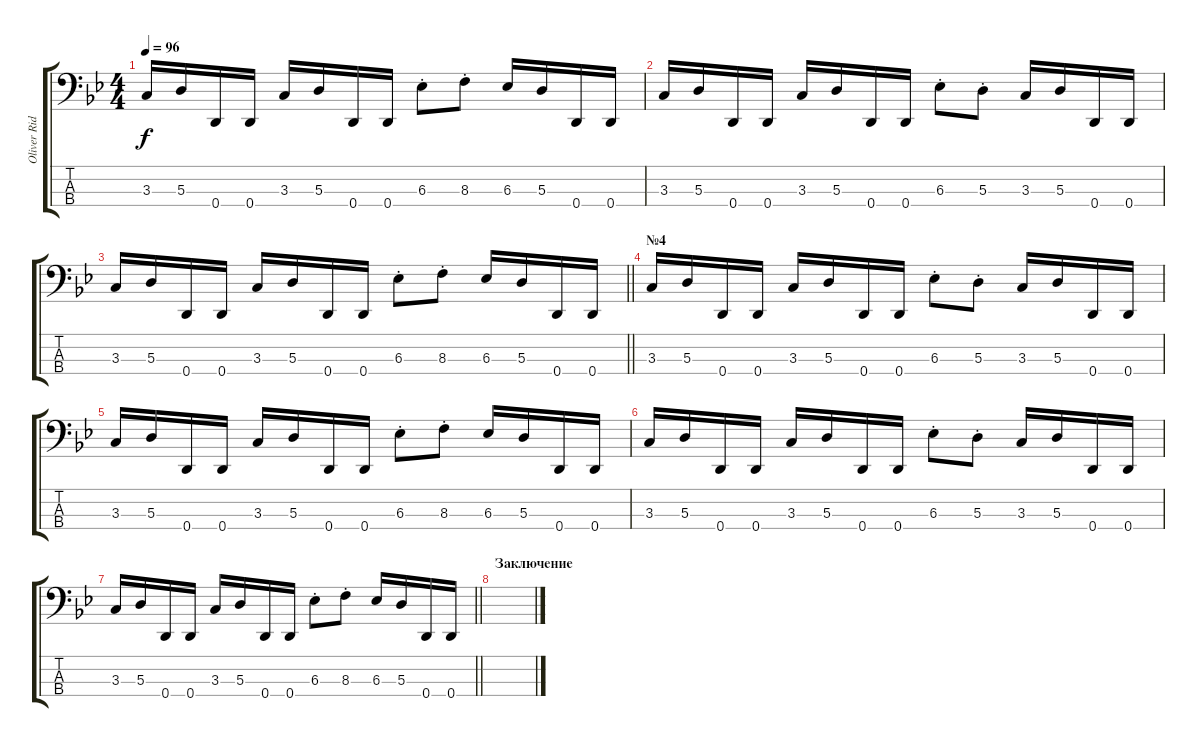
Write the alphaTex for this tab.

\track ("Oliver Ridel" "Oliver Rid") {instrument electricbassfinger}
\staff {score tabs}
\tuning (G2 D2 A1 D1) {hide}
\ts (4 4)
\tempo 96
\clef f4
\ks bb
3.3.16{dy f} 5.3.16 0.4.16 0.4.16 3.3.16 5.3.16 0.4.16 0.4.16 6.3{st}.8 8.3{st}.8 6.3.16 5.3.16 0.4.16 0.4.16 |
3.3.16 5.3.16 0.4.16 0.4.16 3.3.16 5.3.16 0.4.16 0.4.16 6.3{st}.8 5.3{st}.8 3.3.16 5.3.16 0.4.16 0.4.16 |
\barLineRight lightlight
3.3.16 5.3.16 0.4.16 0.4.16 3.3.16 5.3.16 0.4.16 0.4.16 6.3{st}.8 8.3{st}.8 6.3.16 5.3.16 0.4.16 0.4.16 |
\section ("" "№4")
3.3.16 5.3.16 0.4.16 0.4.16 3.3.16 5.3.16 0.4.16 0.4.16 6.3{st}.8 5.3{st}.8 3.3.16 5.3.16 0.4.16 0.4.16 |
3.3.16 5.3.16 0.4.16 0.4.16 3.3.16 5.3.16 0.4.16 0.4.16 6.3{st}.8 8.3{st}.8 6.3.16 5.3.16 0.4.16 0.4.16 |
3.3.16 5.3.16 0.4.16 0.4.16 3.3.16 5.3.16 0.4.16 0.4.16 6.3{st}.8 5.3{st}.8 3.3.16 5.3.16 0.4.16 0.4.16 |
\barLineRight lightlight
3.3.16 5.3.16 0.4.16 0.4.16 3.3.16 5.3.16 0.4.16 0.4.16 6.3{st}.8 8.3{st}.8 6.3.16 5.3.16 0.4.16 0.4.16 |
\section ("" "Заключение")
